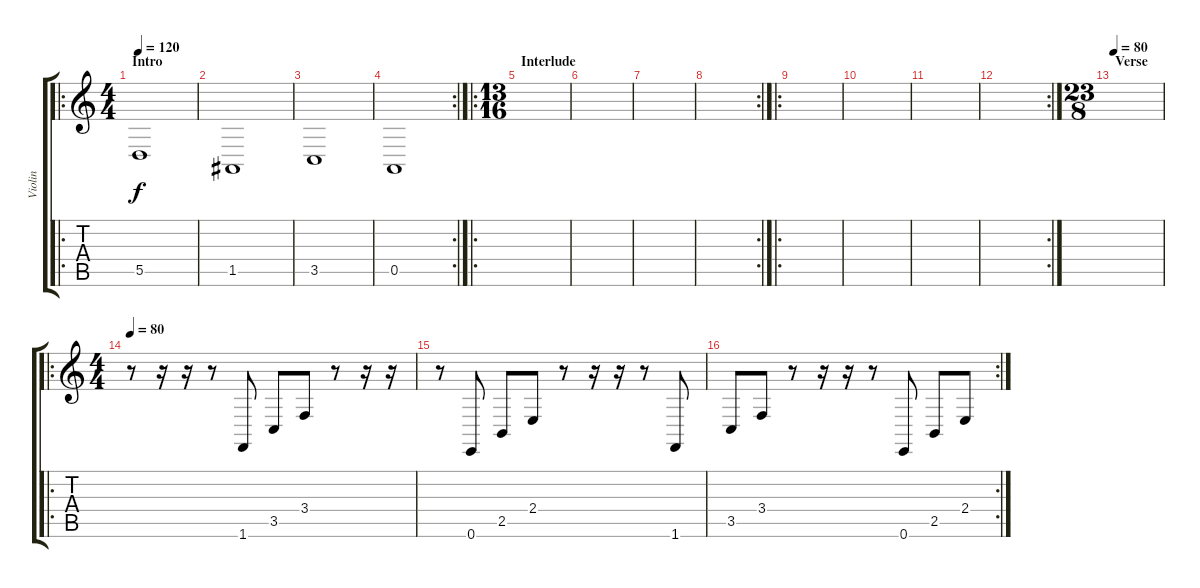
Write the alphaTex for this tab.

\track ("Violin" "Violin") {instrument violin}
\staff {score tabs}
\tuning (E4 B3 G3 D3 A2 E2) {hide}
\ro
\ts (4 4)
\section ("" "Intro")
\tempo 120
\clef g2
\ks c
5.5.1{dy f instrument violin} |
1.5.1 |
3.5.1 |
\rc 2
0.5.1 |
\ro
\ts (13 16)
\section ("" "Interlude")
|
|
|
\rc 2
|
\ro
|
|
|
\rc 2
|
\ts (23 8)
\section ("" "Verse")
\tempo 80
|
\ro
\ts (4 4)
\tempo 80
r.8 r.16 r.16 r.8 1.6.8 3.5.8 3.4.8 r.8 r.16 r.16 |
r.8 0.6.8 2.5.8 2.4.8 r.8 r.16 r.16 r.8 1.6.8 |
\rc 2
3.5.8 3.4.8 r.8 r.16 r.16 r.8 0.6.8 2.5.8 2.4.8
